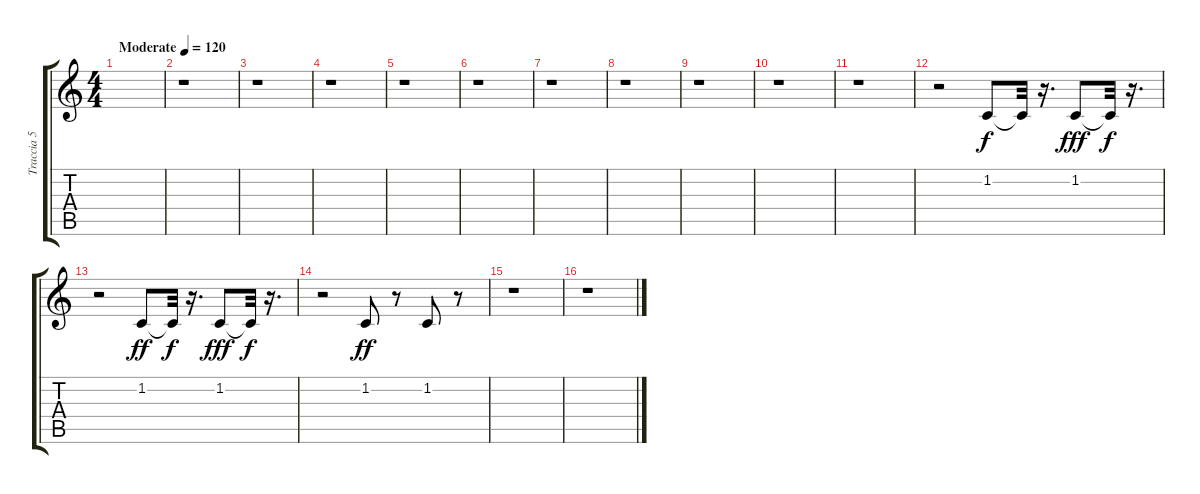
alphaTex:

\track ("Traccia 5" "Traccia 5") {instrument electricpiano1}
\staff {score tabs}
\tuning (E4 B3 G3 D3 A2 E2) {hide}
\ts (4 4)
\tempo (120 "Moderate")
\clef g2
\ks c
|
r.1 |
r.1 |
r.1 |
r.1 |
r.1 |
r.1 |
r.1 |
r.1 |
r.1 |
r.1 |
r.2 1.2.8 1.2{t}.32{dy f} r.16{d} 1.2.8{dy fff} 1.2{t}.32{dy f} r.16{d} |
r.2 1.2.8{dy ff} 1.2{t}.32{dy f} r.16{d} 1.2.8{dy fff} 1.2{t}.32{dy f} r.16{d} |
r.2 1.2.8{dy ff} r.8 1.2.8 r.8 |
r.1 |
r.1
